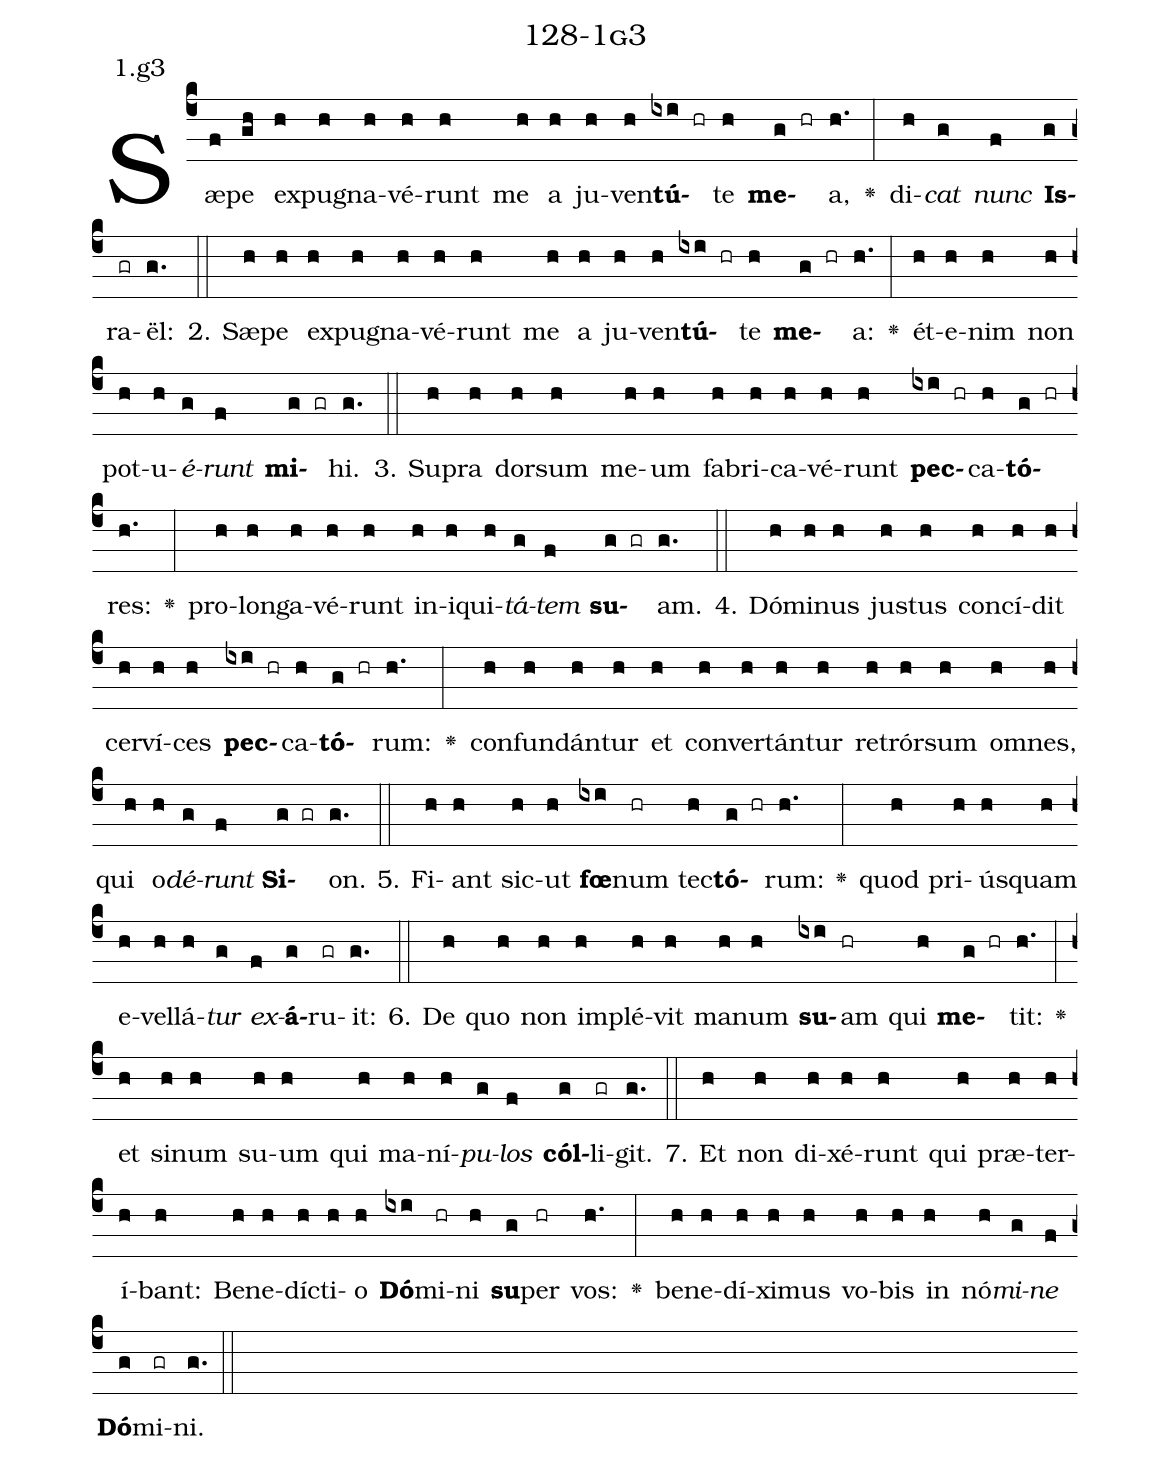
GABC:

name: 128-1g3;
annotation: 1.g3;
%%
(c4)Sæ(f)pe(gh) ex(h)pu(h)gna(h)vé(h)runt(h) me(h) a(h) ju(h)ven(h)<b>tú</b>(ixi hr)te(h) <b>me</b>(g hr)a,(h.) <v>\greheightstar</v>(:) di(h)<i>cat</i>(g) <i>nunc</i>(f) <b>Is</b>(g)ra(gr)ël:(g.) (::)
2. Sæ(h)pe(h) ex(h)pu(h)gna(h)vé(h)runt(h) me(h) a(h) ju(h)ven(h)<b>tú</b>(ixi hr)te(h) <b>me</b>(g hr)a:(h.) <v>\greheightstar</v>(:) ét(h)e(h)nim(h) non(h) pot(h)u(h)<i>é</i>(g)<i>runt</i>(f) <b>mi</b>(g gr)hi.(g.) (::)
3. Su(h)pra(h) dor(h)sum(h) me(h)um(h) fa(h)bri(h)ca(h)vé(h)runt(h) <b>pec</b>(ixi hr)ca(h)<b>tó</b>(g hr)res:(h.) <v>\greheightstar</v>(:) pro(h)lon(h)ga(h)vé(h)runt(h) in(h)i(h)qui(h)<i>tá</i>(g)<i>tem</i>(f) <b>su</b>(g gr)am.(g.) (::)
4. Dó(h)mi(h)nus(h) jus(h)tus(h) con(h)cí(h)dit(h) cer(h)ví(h)ces(h) <b>pec</b>(ixi hr)ca(h)<b>tó</b>(g hr)rum:(h.) <v>\greheightstar</v>(:) con(h)fun(h)dán(h)tur(h) et(h) con(h)ver(h)tán(h)tur(h) re(h)trór(h)sum(h) om(h)nes,(h) qui(h) o(h)<i>dé</i>(g)<i>runt</i>(f) <b>Si</b>(g gr)on.(g.) (::)
5. Fi(h)ant(h) sic(h)ut(h) <b>fœ</b>(ixi)num(hr) tec(h)<b>tó</b>(g hr)rum:(h.) <v>\greheightstar</v>(:) quod(h) pri(h)ús(h)quam(h) e(h)vel(h)lá(h)<i>tur</i>(g) <i>ex</i>(f)<b>á</b>(g)ru(gr)it:(g.) (::)
6. De(h) quo(h) non(h) im(h)plé(h)vit(h) ma(h)num(h) <b>su</b>(ixi)am(hr) qui(h) <b>me</b>(g hr)tit:(h.) <v>\greheightstar</v>(:) et(h) si(h)num(h) su(h)um(h) qui(h) ma(h)ní(h)<i>pu</i>(g)<i>los</i>(f) <b>cól</b>(g)li(gr)git.(g.) (::)
7. Et(h) non(h) di(h)xé(h)runt(h) qui(h) præ(h)ter(h)í(h)bant:(h) Be(h)ne(h)díc(h)ti(h)o(h) <b>Dó</b>(ixi)mi(hr)ni(h) <b>su</b>(g)per(hr) vos:(h.) <v>\greheightstar</v>(:) be(h)ne(h)dí(h)xi(h)mus(h) vo(h)bis(h) in(h) nó(h)<i>mi</i>(g)<i>ne</i>(f) <b>Dó</b>(g)mi(gr)ni.(g.) (::)
